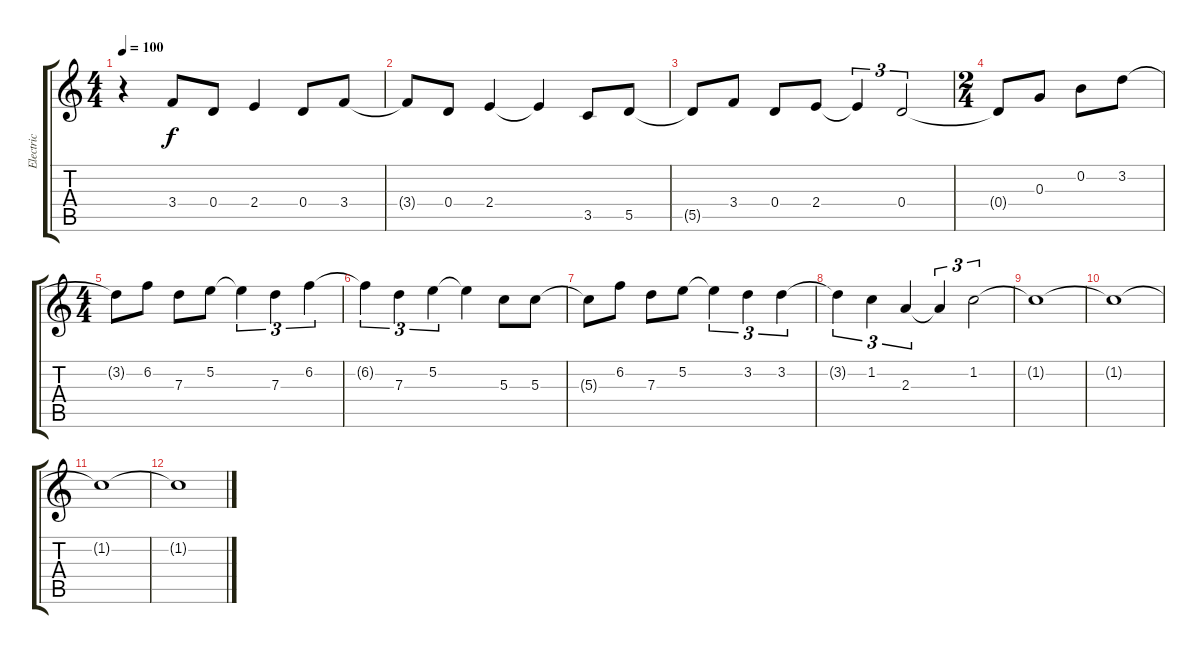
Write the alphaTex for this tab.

\track ("Electric" "Electric") {instrument overdrivenguitar}
\staff {score tabs}
\tuning (E4 B3 G3 D3 A2 E2) {hide}
\ts (4 4)
\tempo 100
\clef g2
\ks c
r.4{dy f volume 5 balance 8} 3.4.8 0.4.8 2.4.4 0.4.8 3.4.8 |
3.4{t}.8 0.4.8 2.4.4 2.4{t}.4 3.5.8 5.5.8 |
5.5{t}.8 3.4.8 0.4.8 2.4.8 2.4{t}.4{tu (3 2)} 0.4.2{tu (3 2)} |
\ts (2 4)
0.4{t}.8 0.3.8 0.2.8 3.2.8 |
\ts (4 4)
3.2{t}.8 6.2.8 7.3.8 5.2.8 5.2{t}.4{tu (3 2)} 7.3.4{tu (3 2)} 6.2.4{tu (3 2)} |
6.2{t}.4{tu (3 2)} 7.3.4{tu (3 2)} 5.2.4{tu (3 2)} 5.2{t}.4 5.3.8 5.3.8 |
5.3{t}.8 6.2.8 7.3.8 5.2.8 5.2{t}.4{tu (3 2)} 3.2.4{tu (3 2)} 3.2.4{tu (3 2)} |
3.2{t}.4{tu (3 2)} 1.2.4{tu (3 2)} 2.3.4{tu (3 2)} 2.3{t}.4{tu (3 2)} 1.2.2{tu (3 2)} |
1.2{t}.1 |
1.2{t}.1 |
1.2{t}.1 |
1.2{t}.1
